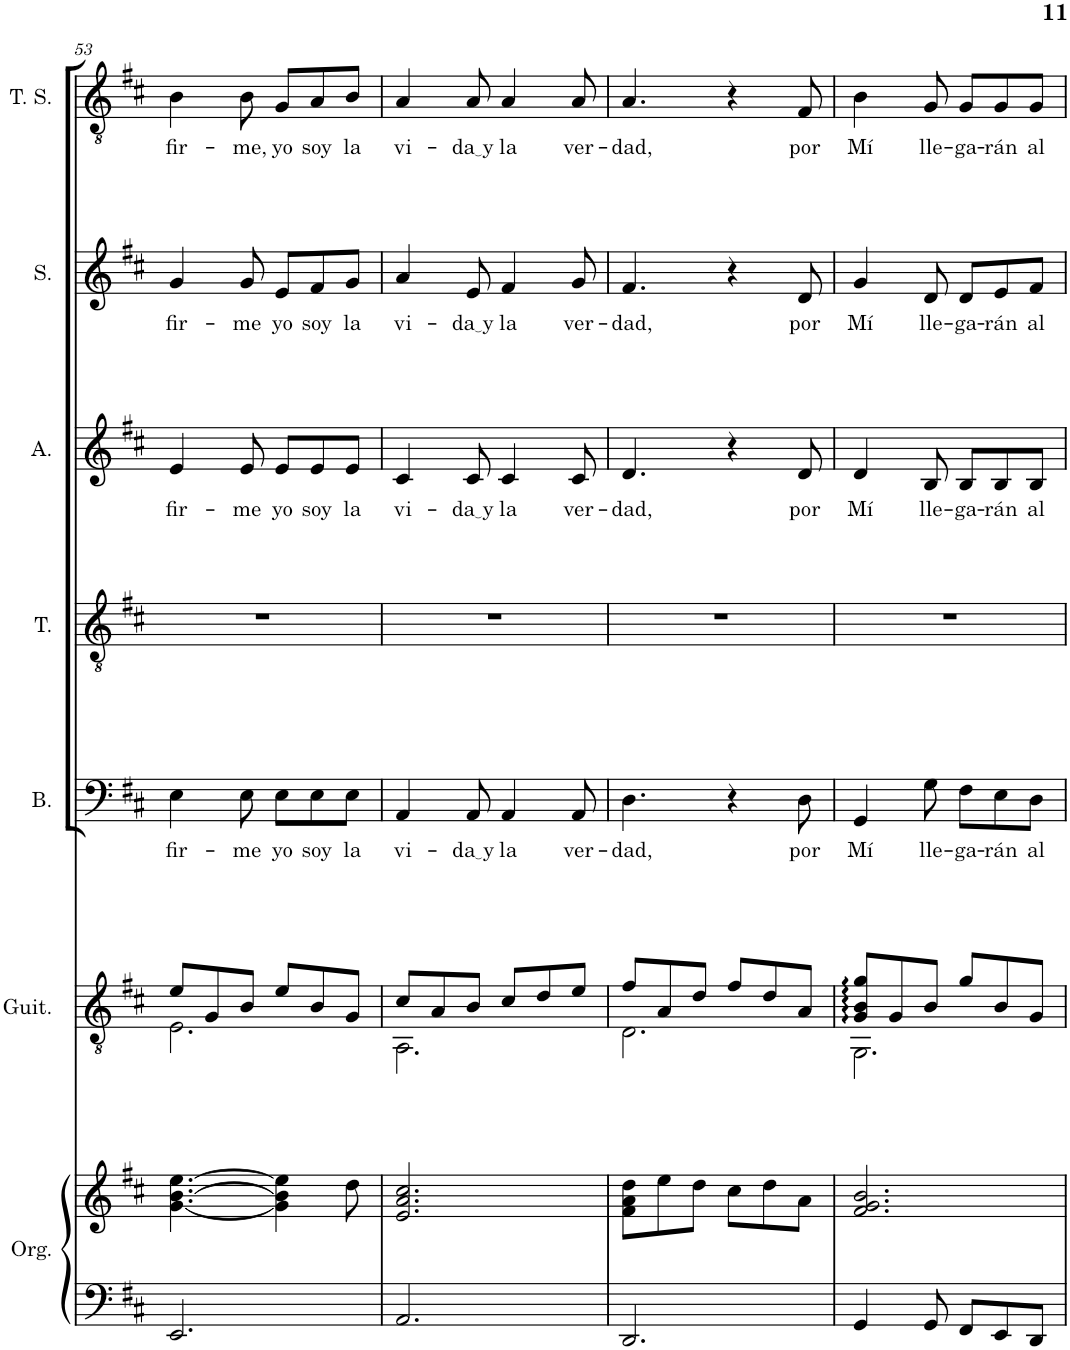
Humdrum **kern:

**kern	**kern	**kern	**kern	**text	**kern	**kern	**text	**kern	**text	**kern	**text
*part7	*part7	*part6	*part5	*part5	*part4	*part3	*part3	*part2	*part2	*part1	*part1
*staff8	*staff7	*staff6	*staff5	*staff5	*staff4	*staff3	*staff3	*staff2	*staff2	*staff1	*staff1
*I"Órgano	*	*I"Guitarra acústica	*I"Bajo	*	*I"Tenor	*I"Alto	*	*I"Soprano	*	*I"Tenor Solista	*
*	*	*I'Guit.	*I'B.	*	*I'T.	*I'A.	*	*I'S.	*	*I'T. S.	*
!!LO:PB:g=z
*clefF4	*clefG2	*clefGv2	*clefF4	*	*clefGv2	*clefG2	*	*clefG2	*	*clefGv2	*
*k[f#c#]	*k[f#c#]	*k[f#c#]	*k[f#c#]	*	*k[f#c#]	*k[f#c#]	*	*k[f#c#]	*	*k[f#c#]	*
*M6/8	*M6/8	*M6/8	*M6/8	*	*M6/8	*M6/8	*	*M6/8	*	*M6/8	*
=53	=53	=53	=53	=53	=53	=53	=53	=53	=53	=53	=53
*	*	*^	*	*	*	*	*	*	*	*	*
!	!	!	!	!	!LO:LY:b	!	!	!LO:LY:b	!	!LO:LY:b	!	!LO:LY:b
2.EE/	[4.g\ [4.b\ [4.ee\	8e/L	2.E\	4E\	fir-	2.r	4e/	fir-	4g/	fir-	4B\	fir-
.	.	8G/	.	.	.	.	.	.	.	.	.	.
!	!	!	!	!	!LO:LY:b	!	!	!LO:LY:b	!	!LO:LY:b	!	!LO:LY:b
.	.	8B/J	.	8E\	-me	.	8e/	-me	8g/	-me	8B\	-me,
!	!	!	!	!	!LO:LY:b	!	!	!LO:LY:b	!	!LO:LY:b	!	!LO:LY:b
.	4g\] 4b\] 4ee\]	8e/L	.	8E\L	yo	.	8e/L	yo	8e/L	yo	8G/L	yo
!	!	!	!	!	!LO:LY:b	!	!	!LO:LY:b	!	!LO:LY:b	!	!LO:LY:b
.	.	8B/	.	8E\	soy	.	8e/	soy	8f#/	soy	8A/	soy
!	!	!	!	!	!LO:LY:b	!	!	!LO:LY:b	!	!LO:LY:b	!	!LO:LY:b
.	8dd\	8G/J	.	8E\J	la	.	8e/J	la	8g/J	la	8B/J	la
=54	=54	=54	=54	=54	=54	=54	=54	=54	=54	=54	=54	=54
!	!	!	!	!	!LO:LY:b	!	!	!LO:LY:b	!	!LO:LY:b	!	!LO:LY:b
2.AA/	2.e/ 2.a/ 2.cc#/	8c#/L	2.AA\	4AA/	vi-	2.r	4c#/	vi-	4a/	vi-	4A/	vi-
.	.	8A/	.	.	.	.	.	.	.	.	.	.
!	!	!	!	!	!LO:LY:b	!	!	!LO:LY:b	!	!LO:LY:b	!	!LO:LY:b
.	.	8B/J	.	8AA/	da y	.	8c#/	da y	8e/	da y	8A/	da y
!	!	!	!	!	!LO:LY:b	!	!	!LO:LY:b	!	!LO:LY:b	!	!LO:LY:b
.	.	8c#/L	.	4AA/	la	.	4c#/	la	4f#/	la	4A/	la
.	.	8d/	.	.	.	.	.	.	.	.	.	.
!	!	!	!	!	!LO:LY:b	!	!	!LO:LY:b	!	!LO:LY:b	!	!LO:LY:b
.	.	8e/J	.	8AA/	ver-	.	8c#/	ver-	8g/	ver-	8A/	ver-
=55	=55	=55	=55	=55	=55	=55	=55	=55	=55	=55	=55	=55
!	!	!	!	!	!LO:LY:b	!	!	!LO:LY:b	!	!LO:LY:b	!	!LO:LY:b
2.DD/	8f#\ 8a\ 8dd\L	8f#/L	2.D\	4.D\	-dad,	2.r	4.d/	-dad,	4.f#/	-dad,	4.A/	-dad,
.	8ee\	8A/	.	.	.	.	.	.	.	.	.	.
.	8dd\J	8d/J	.	.	.	.	.	.	.	.	.	.
.	8cc#\L	8f#/L	.	4r	.	.	4r	.	4r	.	4r	.
.	8dd\	8d/	.	.	.	.	.	.	.	.	.	.
!	!	!	!	!	!LO:LY:b	!	!	!LO:LY:b	!	!LO:LY:b	!	!LO:LY:b
.	8a\J	8A/J	.	8D\	por	.	8d/	por	8d/	por	8F#/	por
=56	=56	=56	=56	=56	=56	=56	=56	=56	=56	=56	=56	=56
!	!	!	!	!	!LO:LY:b	!	!	!LO:LY:b	!	!LO:LY:b	!	!LO:LY:b
4GG/	2.f#/ 2.g/ 2.b/	8G/ 8B/ 8g/L	2.GG\	4GG/	Mí	2.r	4d/	Mí	4g/	Mí	4B\	Mí
.	.	8G/	.	.	.	.	.	.	.	.	.	.
!	!	!	!	!	!LO:LY:b	!	!	!LO:LY:b	!	!LO:LY:b	!	!LO:LY:b
8GG/	.	8B/J	.	8G\	lle-	.	8B/	lle-	8d/	lle-	8G/	lle-
!	!	!	!	!	!LO:LY:b	!	!	!LO:LY:b	!	!LO:LY:b	!	!LO:LY:b
8FF#/L	.	8g/L	.	8F#\L	-ga-	.	8B/L	-ga-	8d/L	-ga-	8G/L	-ga-
!	!	!	!	!	!LO:LY:b	!	!	!LO:LY:b	!	!LO:LY:b	!	!LO:LY:b
8EE/	.	8B/	.	8E\	-rán	.	8B/	-rán	8e/	-rán	8G/	-rán
!	!	!	!	!	!LO:LY:b	!	!	!LO:LY:b	!	!LO:LY:b	!	!LO:LY:b
8DD/J	.	8G/J	.	8D\J	al	.	8B/J	al	8f#/J	al	8G/J	al
*	*	*v	*v	*	*	*	*	*	*	*	*	*
=	=	=	=	=	=	=	=	=	=	=	=
*-	*-	*-	*-	*-	*-	*-	*-	*-	*-	*-	*-
